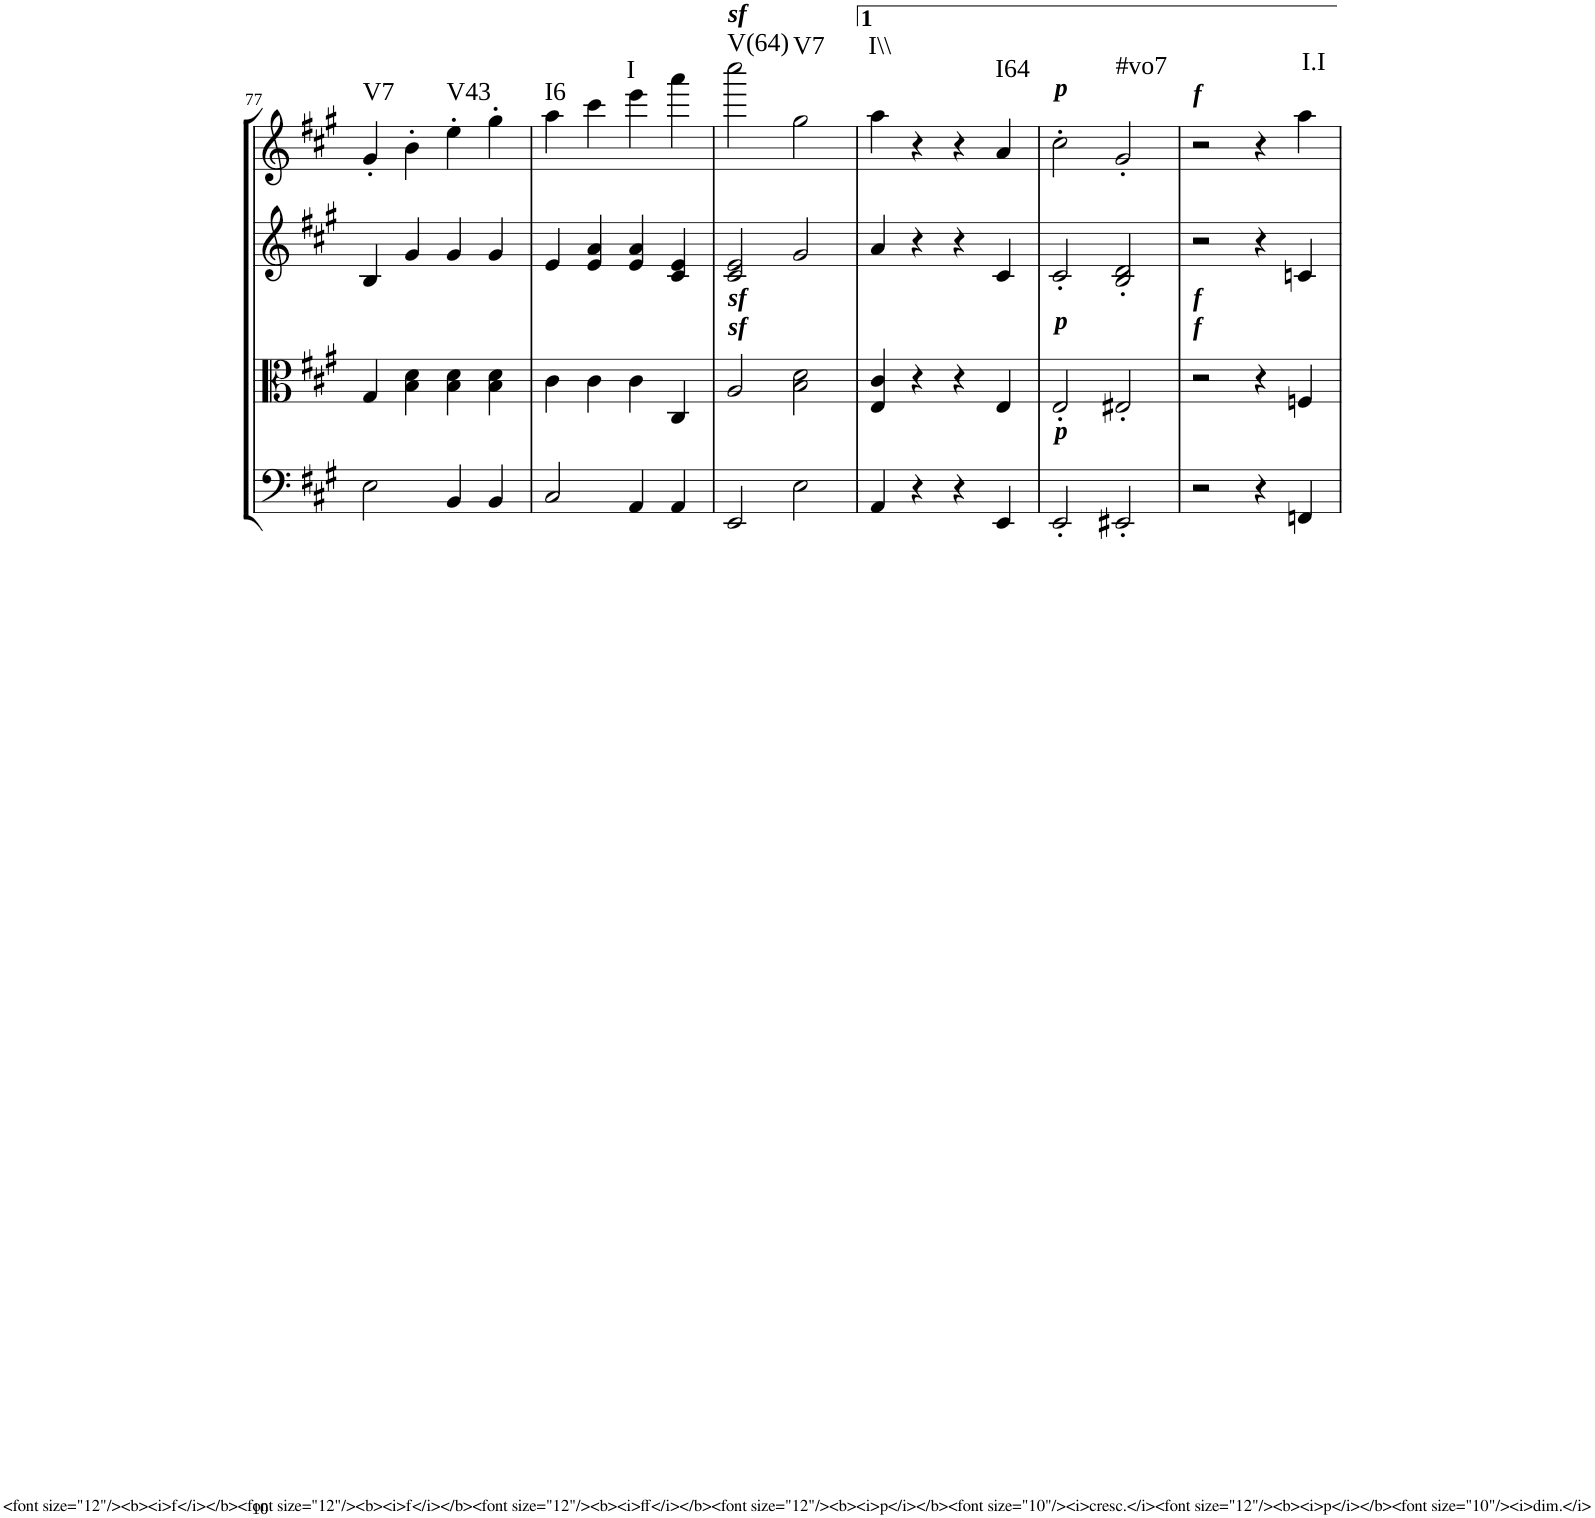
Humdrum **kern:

**kern	**kern	**kern	**kern	**harte
*part4	*part3	*part2	*part1	*part1
*staff4	*staff3	*staff2	*staff1	*
*I"Cello	*I"Viola	*I"2nd Violin	*I"1st Violin	*
*	*I'Vla	*I'Vln	*I'Vln	*
!!LO:PB:g=z
*clefF4	*clefC3	*clefG2	*clefG2	*
*k[f#c#g#]	*k[f#c#g#]	*k[f#c#g#]	*k[f#c#g#]	*
*A:	*A:	*A:	*A:	*
*M4/4	*M4/4	*M4/4	*M4/4	*
*met(c)	*met(c)	*met(c)	*met(c)	*
=77	=77	=77	=77	=77
!	!	!	!	!LO:H:kt=V7
2E\	4G#/	4B/	4g#'/	N
.	4B\ 4d\	4g#/	4b'\	.
!	!	!	!	!LO:H:kt=V43
4BB/	4B\ 4d\	4g#/	4ee'\	N
4BB/	4B\ 4d\	4g#/	4gg#'\	.
=78	=78	=78	=78	=78
!	!	!	!	!LO:H:kt=I6
2C#/	4c#\	4e/	4aa\	N
.	4c#\	4e/ 4a/	4ccc#\	.
!	!	!	!	!LO:H:kt=I
4AA/	4c#\	4e/ 4a/	4eee\	N
4AA/	4C#/	4c#/ 4e/	4aaa\	.
=79	=79	=79	=79	=79
!	!	!	!LO:TX:a:Bi:t=sf	!
!	!LO:TX:a:Bi:t=sf	!	!	!
!	!LO:TX:a:Bi:t=sf	!	!	!LO:H:kt=V(64)
2EE/	2A/	2c#/ 2e/	2cccc#\	N
!	!	!	!	!LO:H:kt=V7
2E\	2B\ 2d\	2g#/	2gg#\	N
=80	=80	=80	=80	=80
!	!	!	!	!LO:H:kt=I\\
4AA/	4E/ 4c#/	4a/	4aa\	N
4r	4r	4r	4r	.
4r	4r	4r	4r	.
!	!	!	!	!LO:H:kt=I64
4EE/	4E/	4c#/	4a/	N
=81	=81	=81	=81	=81
!	!	!	!LO:TX:a:Bi:t=p	!
!	!LO:TX:a:Bi:t=p	!	!	!
!LO:TX:a:Bi:t=p	!	!	!	!
2EE'/	2E'/	2c#'/	2cc#'\	.
!	!	!	!	!LO:H:kt=#vo7
2EE#X'/	2E#X'/	2B/' 2d/'	2g#'/	N
=82	=82	=82	=82	=82
!	!	!	!LO:TX:a:Bi:t=f	!
!	!LO:TX:a:Bi:t=f	!	!	!
!	!LO:TX:a:Bi:t=f	!	!	!
2r	2r	2r	2r	.
4r	4r	4r	4r	.
!	!	!	!	!LO:H:kt=I.I
4FFn/	4Fn/	4cn/	4aa\	N
=	=	=	=	=
*-	*-	*-	*-	*-
